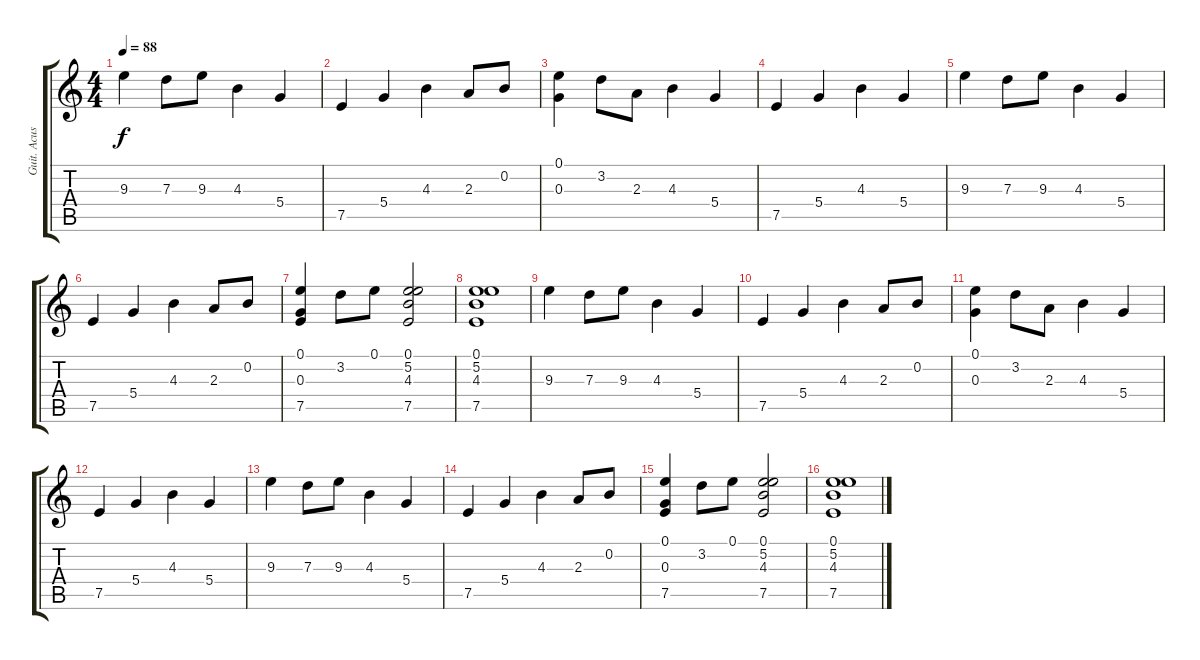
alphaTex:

\track ("Guit. Acustica (Sergio)" "Guit. Acus") {instrument acousticguitarnylon}
\staff {score tabs}
\tuning (E4 B3 G3 D3 A2 E2) {hide}
\ts (4 4)
\tempo 88
\clef g2
\ks c
9.3.4{dy f instrument acousticguitarnylon} 7.3.8 9.3.8 4.3.4 5.4.4 |
7.5.4 5.4.4 4.3.4 2.3.8 0.2.8 |
(0.1 0.3).4 3.2.8 2.3.8 4.3.4 5.4.4 |
7.5.4 5.4.4 4.3.4 5.4.4 |
9.3.4 7.3.8 9.3.8 4.3.4 5.4.4 |
7.5.4 5.4.4 4.3.4 2.3.8 0.2.8 |
(0.1 0.3 7.5).4 3.2.8 0.1.8 (0.1 5.2 4.3 7.5).2 |
(0.1 5.2 4.3 7.5).1 |
9.3.4 7.3.8 9.3.8 4.3.4 5.4.4 |
7.5.4 5.4.4 4.3.4 2.3.8 0.2.8 |
(0.1 0.3).4 3.2.8 2.3.8 4.3.4 5.4.4 |
7.5.4 5.4.4 4.3.4 5.4.4 |
9.3.4 7.3.8 9.3.8 4.3.4 5.4.4 |
7.5.4 5.4.4 4.3.4 2.3.8 0.2.8 |
(0.1 0.3 7.5).4 3.2.8 0.1.8 (0.1 5.2 4.3 7.5).2 |
(0.1 5.2 4.3 7.5).1
